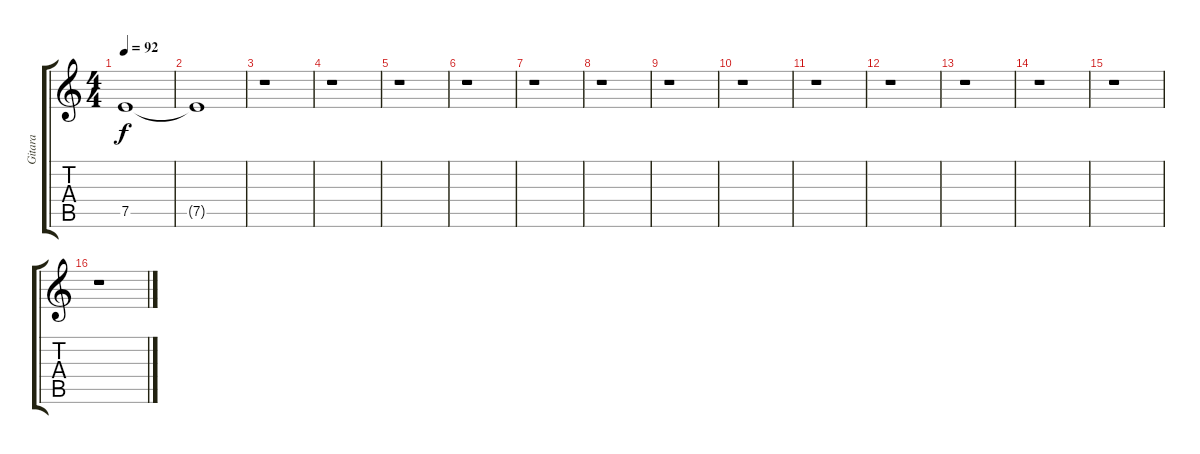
\track ("Gitara" "Gitara") {instrument overdrivenguitar}
\staff {score tabs}
\tuning (E4 B3 G3 D3 A2 E2) {hide}
\ts (4 4)
\tempo 92
\clef g2
\ks c
7.5{t}.1{dy f} |
7.5{t}.1 |
r.1 |
r.1 |
r.1 |
r.1 |
r.1 |
r.1 |
r.1 |
r.1 |
r.1 |
r.1 |
r.1 |
r.1 |
r.1 |
r.1
